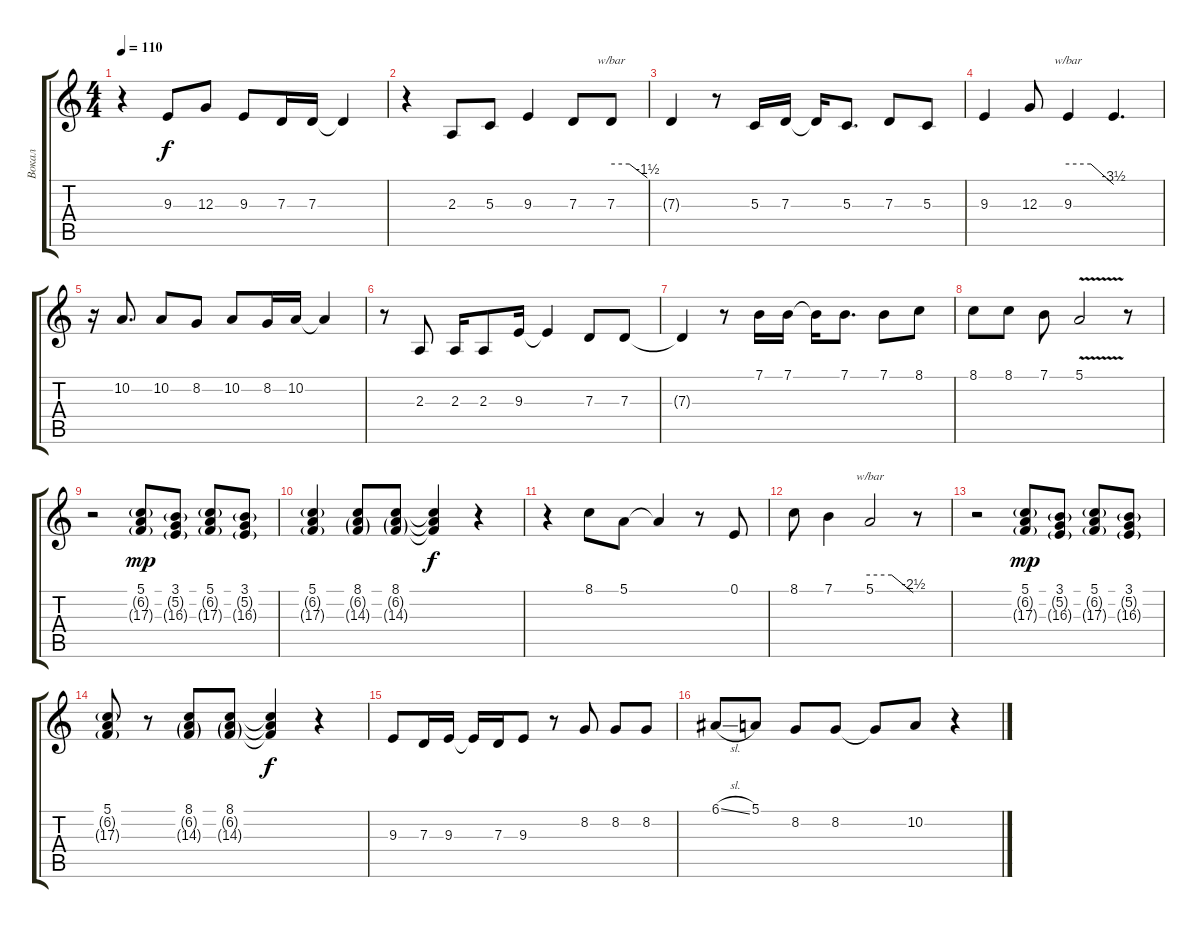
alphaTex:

\track ("Вокал" "Вокал") {instrument sopranosax}
\staff {score tabs}
\tuning (E4 B3 G3 D3 A2 E2) {hide}
\ts (4 4)
\tempo 110
\clef g2
\ks c
r.4{dy f} 9.3.8 12.3.8 9.3.8 7.3.16 7.3.16 7.3{t}.4 |
r.4 2.3.8 5.3.8 9.3.4 7.3.8 7.3.8{tbe (custom default 0 0 30 0 60 -6)} |
7.3{t}.4 r.8 5.3.16 7.3.16 7.3{t}.16 5.3.8{d} 7.3.8 5.3.8 |
9.3.4 12.3.8 9.3.4{tbe (custom default 0 0 30 0 60 -14)} 9.3{t}.4{d} |
r.16 10.2.8{d} 10.2.8 8.2.8 10.2.8 8.2.16 10.2.16 10.2{t}.4 |
r.8 2.3.8 2.3.16 2.3.8 9.3.16 9.3{t}.4 7.3.8 7.3.8 |
7.3{t}.4 r.8 7.1.16 7.1.16 7.1{t}.16 7.1.8{d} 7.1.8 8.1.8 |
8.1.8 8.1.8 7.1.8 5.1{v}.2 r.8 |
r.2 (5.1 6.2{g} 17.3{g}).8{dy mp} (3.1 5.2{g} 16.3{g}).8 (5.1 6.2{g} 17.3{g}).8 (3.1 5.2{g} 16.3{g}).8 |
(5.1 6.2{g} 17.3{g}).4 (8.1 6.2{g} 14.3{g}).8 (8.1 6.2{g} 14.3{g}).8 (8.1{t} 6.2{t} 14.3{t}).4{dy f} r.4 |
r.4 8.1.8 5.1.8 5.1{t}.4 r.8 0.1.8 |
8.1.8 7.1.4 5.1.2{tbe (custom default 0 0 30 0 60 -10)} r.8 |
r.2 (5.1 6.2{g} 17.3{g}).8{dy mp} (3.1 5.2{g} 16.3{g}).8 (5.1 6.2{g} 17.3{g}).8 (3.1 5.2{g} 16.3{g}).8 |
(5.1 6.2{g} 17.3{g}).8 r.8 (8.1 6.2{g} 14.3{g}).8 (8.1 6.2{g} 14.3{g}).8 (8.1{t} 6.2{t} 14.3{t}).4{dy f} r.4 |
9.3.8 7.3.16 9.3.16 9.3{t}.16 7.3.16 9.3.8 r.8 8.2.8 8.2.8 8.2.8 |
6.1{sl}.8 5.1.8 8.2.8 8.2.8 8.2{t}.8 10.2.8 r.4
